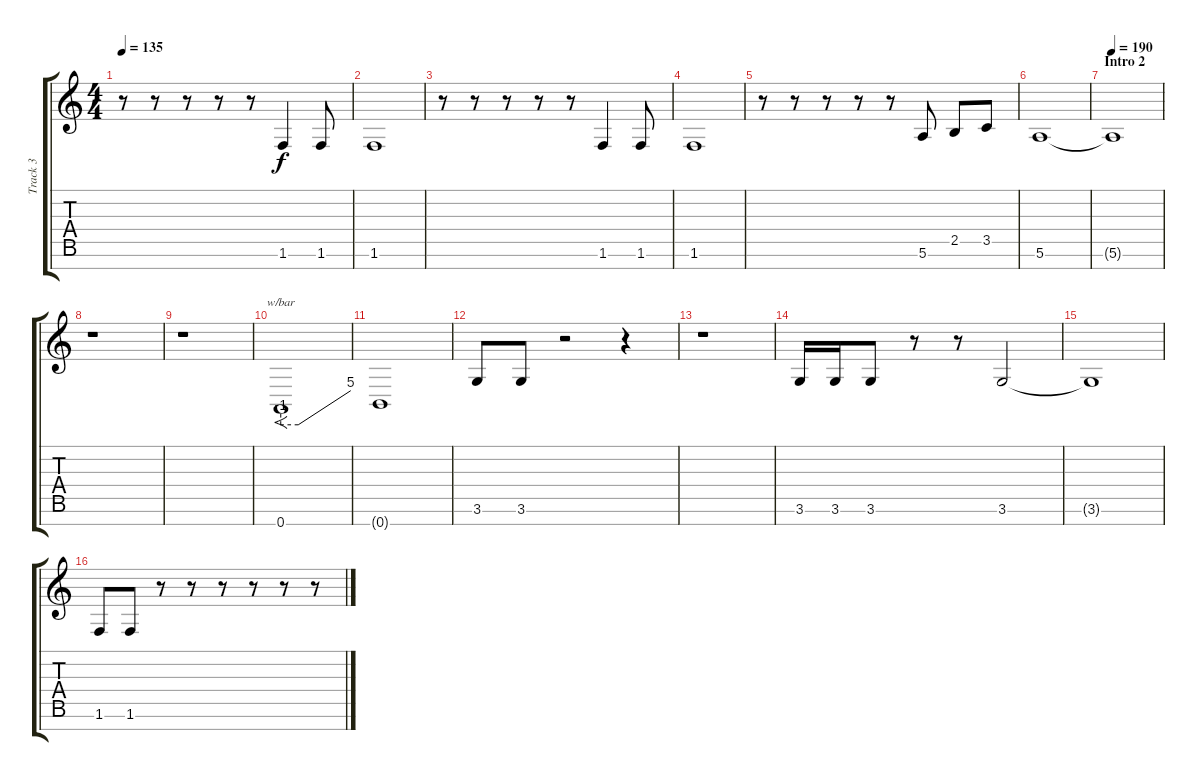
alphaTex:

\track ("Track 3" "Track 3") {instrument electricbassfinger}
\staff {score tabs}
\tuning (E4 B3 G3 D3 A2 E2 B1) {hide}
\ts (4 4)
\tempo 135
\clef g2
\ks c
r.8{dy f} r.8 r.8 r.8 r.8 1.6.4 1.6.8 |
1.6.1 |
r.8 r.8 r.8 r.8 r.8 1.6.4 1.6.8 |
1.6.1 |
r.8 r.8 r.8 r.8 r.8 5.6.8 2.5.8 3.5.8 |
5.6.1 |
\section ("" "Intro 2")
\tempo 190
5.6{t}.1 |
r.1 |
r.1 |
0.7.1{f tbe (custom default 0 -4 15 -4 60 20)} |
0.7{t}.1 |
3.6.8 3.6.8 r.2 r.4 |
r.1 |
3.6.16 3.6.16 3.6.8 r.8 r.8 3.6.2 |
3.6{t}.1 |
1.6.8 1.6.8 r.8 r.8 r.8 r.8 r.8 r.8
